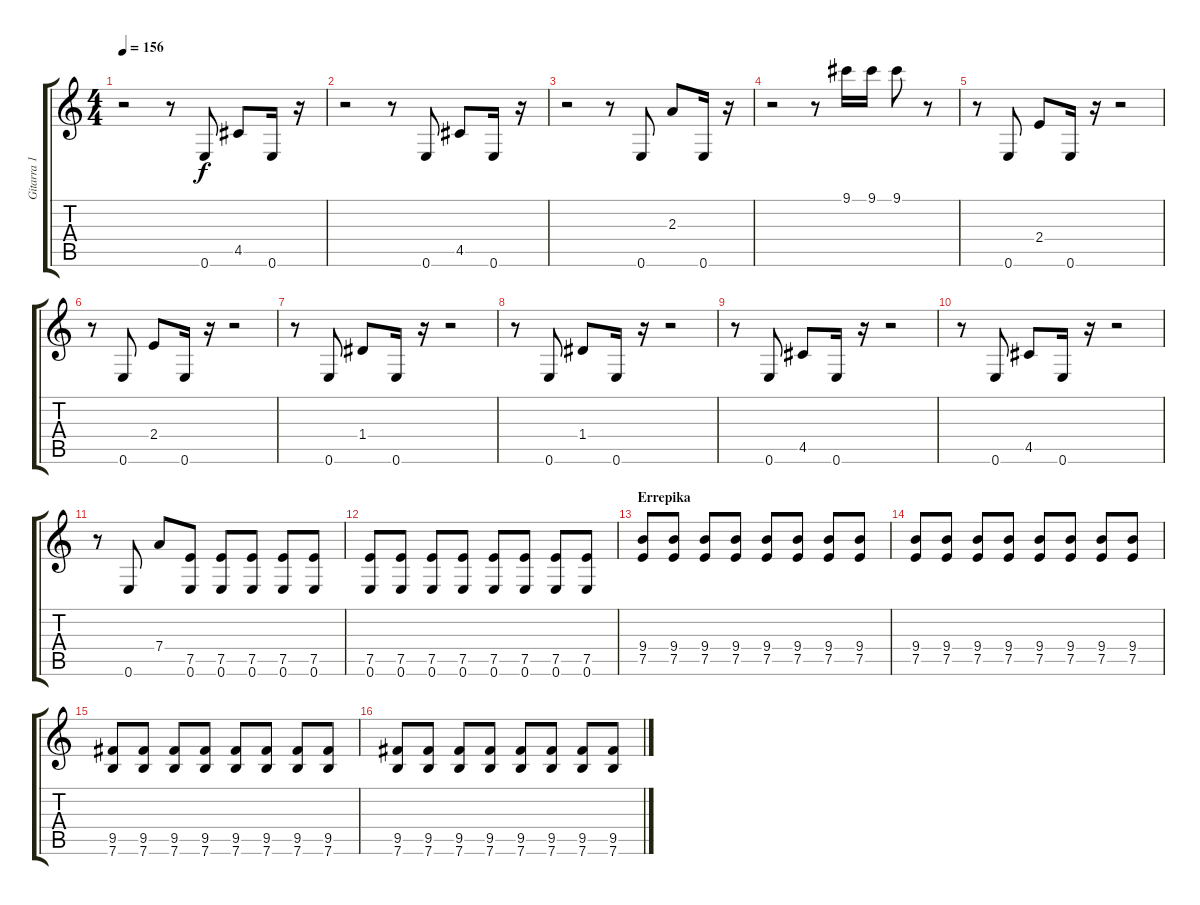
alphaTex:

\track ("Gitarra 1" "Gitarra 1") {instrument overdrivenguitar}
\staff {score tabs}
\tuning (E4 B3 G3 D3 A2 E2) {hide}
\ts (4 4)
\tempo 156
\clef g2
\ks c
r.2{dy f} r.8 0.6.8 4.5.8 0.6.16 r.16 |
r.2 r.8 0.6.8 4.5.8 0.6.16 r.16 |
r.2 r.8 0.6.8 2.3.8 0.6.16 r.16 |
r.2 r.8 9.1.16 9.1.16 9.1.8 r.8 |
r.8 0.6.8 2.4.8 0.6.16 r.16 r.2 |
r.8 0.6.8 2.4.8 0.6.16 r.16 r.2 |
r.8 0.6.8 1.4.8 0.6.16 r.16 r.2 |
r.8 0.6.8 1.4.8 0.6.16 r.16 r.2 |
r.8 0.6.8 4.5.8 0.6.16 r.16 r.2 |
r.8 0.6.8 4.5.8 0.6.16 r.16 r.2 |
r.8 0.6.8 7.4.8 (7.5 0.6).8 (7.5 0.6).8 (7.5 0.6).8 (7.5 0.6).8 (7.5 0.6).8 |
(7.5 0.6).8 (7.5 0.6).8 (7.5 0.6).8 (7.5 0.6).8 (7.5 0.6).8 (7.5 0.6).8 (7.5 0.6).8 (7.5 0.6).8 |
\section ("" "Errepika")
(9.4 7.5).8 (9.4 7.5).8 (9.4 7.5).8 (9.4 7.5).8 (9.4 7.5).8 (9.4 7.5).8 (9.4 7.5).8 (9.4 7.5).8 |
(9.4 7.5).8 (9.4 7.5).8 (9.4 7.5).8 (9.4 7.5).8 (9.4 7.5).8 (9.4 7.5).8 (9.4 7.5).8 (9.4 7.5).8 |
(9.5 7.6).8 (9.5 7.6).8 (9.5 7.6).8 (9.5 7.6).8 (9.5 7.6).8 (9.5 7.6).8 (9.5 7.6).8 (9.5 7.6).8 |
(9.5 7.6).8 (9.5 7.6).8 (9.5 7.6).8 (9.5 7.6).8 (9.5 7.6).8 (9.5 7.6).8 (9.5 7.6).8 (9.5 7.6).8
